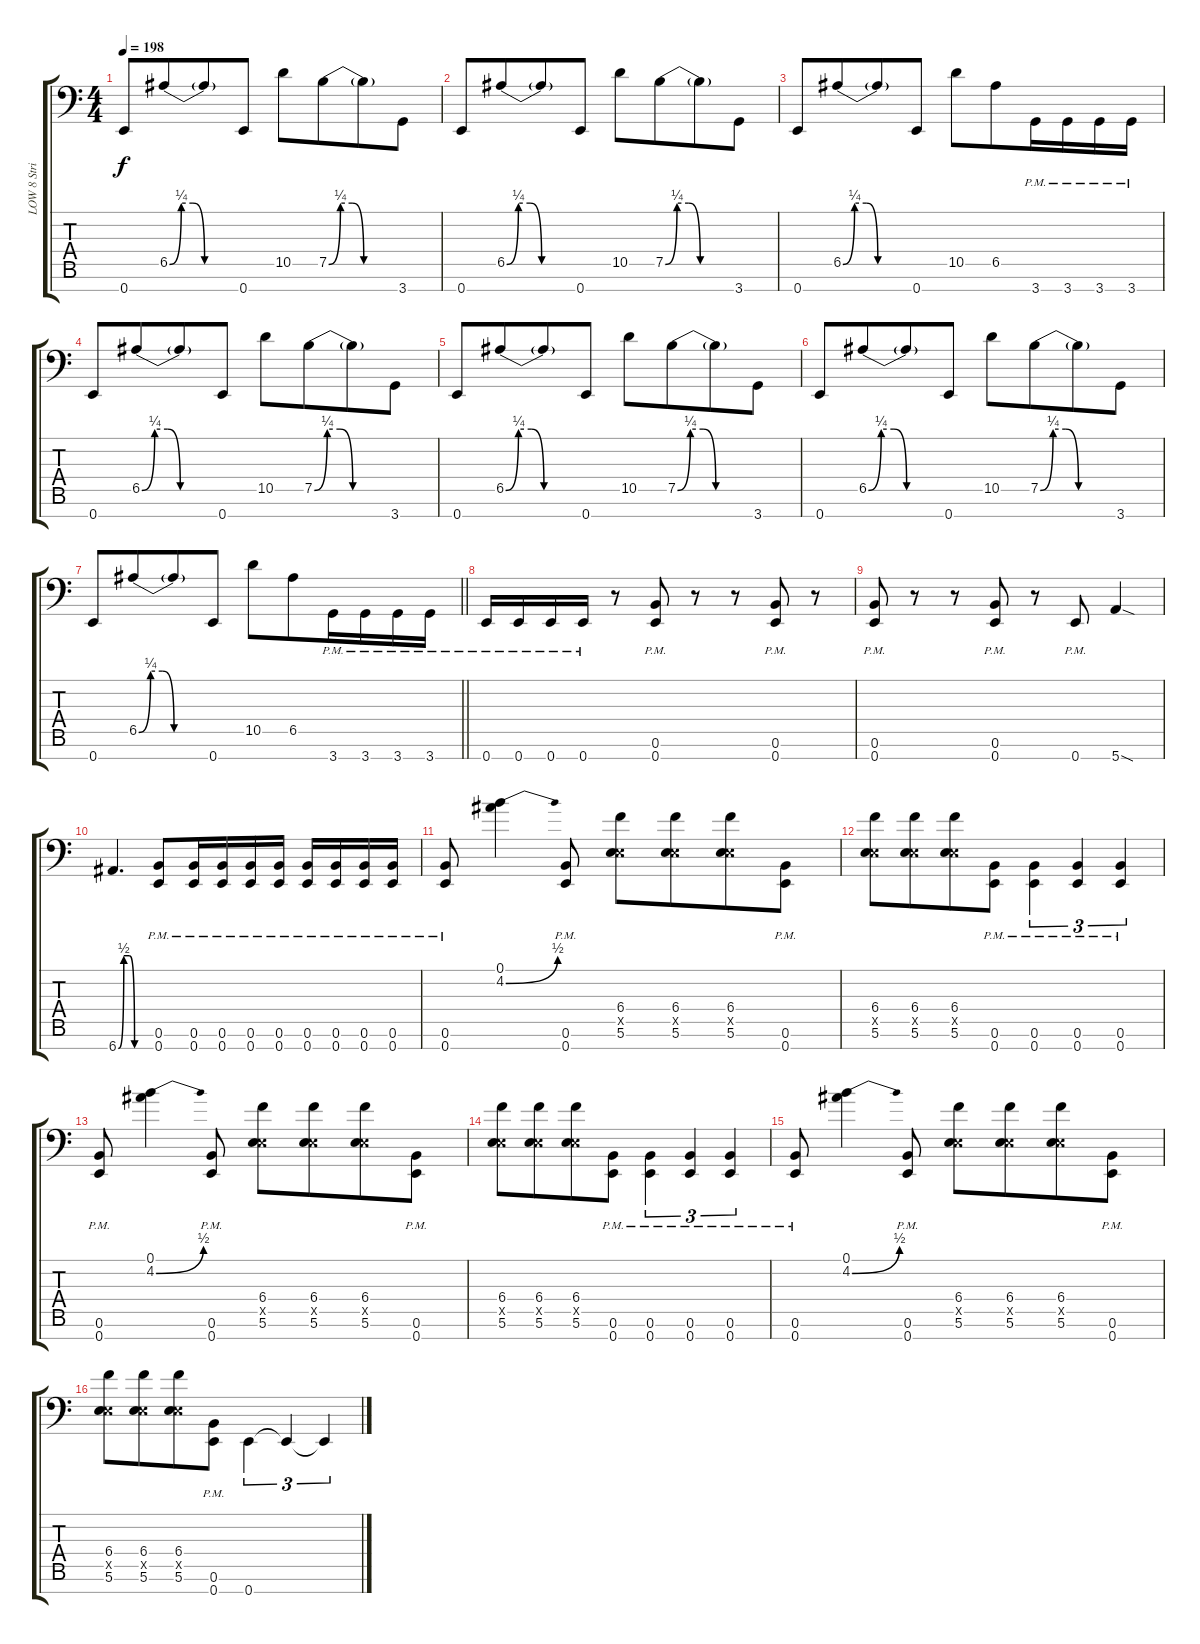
\track ("LOW 8 String RIGHT" "LOW 8 Stri") {instrument distortionguitar}
\staff {score tabs}
\tuning (B3 Gb3 E3 B2 E2 B1 E1) {hide}
\ts (4 4)
\tempo 198
\clef f4
\ks c
0.7.8{dy f} 6.5{be (custom 0 0 10 1 20 1 30 0 60 0)}.8{beam merge} 6.5{t}.8 0.7.8 10.5.8 7.5{be (custom 0 0 10 1 20 1 30 0 60 0)}.8{beam merge} 7.5{t}.8{beam merge} 3.7.8 |
0.7.8 6.5{be (custom 0 0 10 1 20 1 30 0 60 0)}.8{beam merge} 6.5{t}.8 0.7.8 10.5.8 7.5{be (custom 0 0 10 1 20 1 30 0 60 0)}.8{beam merge} 7.5{t}.8{beam merge} 3.7.8 |
0.7.8 6.5{be (custom 0 0 10 1 20 1 30 0 60 0)}.8{beam merge} 6.5{t}.8 0.7.8 10.5.8 6.5.8{beam merge} 3.7{pm}.16{beam merge} 3.7{pm}.16 3.7{pm}.16{beam merge} 3.7{pm}.16 |
0.7.8 6.5{be (custom 0 0 10 1 20 1 30 0 60 0)}.8{beam merge} 6.5{t}.8 0.7.8 10.5.8 7.5{be (custom 0 0 10 1 20 1 30 0 60 0)}.8{beam merge} 7.5{t}.8{beam merge} 3.7.8 |
0.7.8 6.5{be (custom 0 0 10 1 20 1 30 0 60 0)}.8{beam merge} 6.5{t}.8 0.7.8 10.5.8 7.5{be (custom 0 0 10 1 20 1 30 0 60 0)}.8{beam merge} 7.5{t}.8{beam merge} 3.7.8 |
0.7.8 6.5{be (custom 0 0 10 1 20 1 30 0 60 0)}.8{beam merge} 6.5{t}.8 0.7.8 10.5.8 7.5{be (custom 0 0 10 1 20 1 30 0 60 0)}.8{beam merge} 7.5{t}.8{beam merge} 3.7.8 |
\barLineRight lightlight
0.7.8 6.5{be (custom 0 0 10 1 20 1 30 0 60 0)}.8{beam merge} 6.5{t}.8 0.7.8 10.5.8 6.5.8{beam merge} 3.7{pm}.16{beam merge} 3.7{pm}.16 3.7{pm}.16{beam merge} 3.7{pm}.16 |
\section ("" "")
0.7{pm}.16 0.7{pm}.16 0.7{pm}.16{beam merge} 0.7{pm}.16 r.8{beam merge} (0.6{pm} 0.7{pm}).8 r.8 r.8 (0.6{pm} 0.7{pm}).8{beam merge} r.8 |
(0.6{pm} 0.7{pm}).8 r.8{beam merge} r.8 (0.6{pm} 0.7{pm}).8 r.8 0.7{pm}.8 5.7{sod}.4 |
6.7{be (custom 0 0 10 2 20 2 30 0 60 0)}.4{d beam merge} (0.6{pm} 0.7{pm}).8{beam merge} (0.6{pm} 0.7{pm}).16 (0.6{pm} 0.7{pm}).16 (0.6{pm} 0.7{pm}).16 (0.6{pm} 0.7{pm}).16 (0.6{pm} 0.7{pm}).16{beam merge} (0.6{pm} 0.7{pm}).16{beam merge} (0.6{pm} 0.7{pm}).16 (0.6{pm} 0.7{pm}).16 |
(0.6{pm} 0.7{pm}).8 (0.1 4.2{be (bend 0 0 60 2)}).4 (0.6{pm} 0.7{pm}).8 (6.4 0.5{x} 5.6).8 (6.4 0.5{x} 5.6).8{beam merge} (6.4 0.5{x} 5.6).8 (0.6{pm} 0.7{pm}).8 |
(6.4 0.5{x} 5.6).8 (6.4 0.5{x} 5.6).8{beam merge} (6.4 0.5{x} 5.6).8{beam merge} (0.6{pm} 0.7{pm}).8{beam merge} (0.6{pm} 0.7{pm}).4{tu (3 2)} (0.6{pm} 0.7{pm}).4{tu (3 2)} (0.6{pm} 0.7{pm}).4{tu (3 2)} |
(0.6{pm} 0.7{pm}).8 (0.1 4.2{be (bend 0 0 60 2)}).4 (0.6{pm} 0.7{pm}).8 (6.4 0.5{x} 5.6).8 (6.4 0.5{x} 5.6).8{beam merge} (6.4 0.5{x} 5.6).8 (0.6{pm} 0.7{pm}).8 |
(6.4 0.5{x} 5.6).8 (6.4 0.5{x} 5.6).8{beam merge} (6.4 0.5{x} 5.6).8{beam merge} (0.6{pm} 0.7{pm}).8{beam merge} (0.6{pm} 0.7{pm}).4{tu (3 2)} (0.6{pm} 0.7{pm}).4{tu (3 2)} (0.6{pm} 0.7{pm}).4{tu (3 2)} |
(0.6{pm} 0.7{pm}).8 (0.1 4.2{be (bend 0 0 60 2)}).4 (0.6{pm} 0.7{pm}).8 (6.4 0.5{x} 5.6).8 (6.4 0.5{x} 5.6).8{beam merge} (6.4 0.5{x} 5.6).8 (0.6{pm} 0.7{pm}).8 |
(6.4 0.5{x} 5.6).8 (6.4 0.5{x} 5.6).8{beam merge} (6.4 0.5{x} 5.6).8{beam merge} (0.6{pm} 0.7{pm}).8{beam merge} 0.7.4{tu (3 2)} 0.7{t}.4{tu (3 2)} 0.7{t}.4{tu (3 2)}
